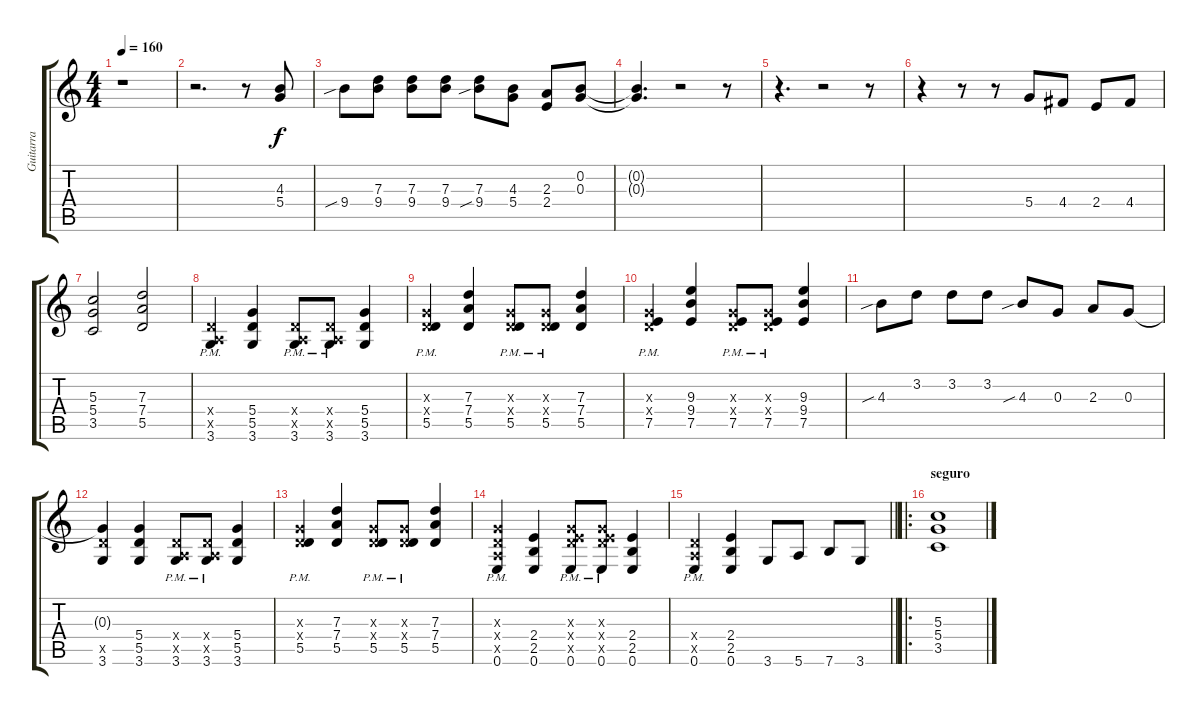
\track ("Guitarra" "Guitarra") {instrument distortionguitar}
\staff {score tabs}
\tuning (E4 B3 G3 D3 A2 E2) {hide}
\ts (4 4)
\tempo 160
\clef g2
\ks c
r.1{dy f} |
r.2{d} r.8 (4.3 5.4).8 |
9.4{sib}.8 (7.3 9.4).8 (7.3 9.4).8 (7.3 9.4).8 (7.3 9.4{sib}).8 (4.3 5.4).8 (2.3 2.4).8 (0.2 0.3).8 |
(0.2{t} 0.3{t}).4{d} r.2 r.8 |
r.4{d} r.2 r.8 |
r.4 r.8 r.8 5.4.8 4.4.8 2.4.8 4.4.8 |
(5.3 5.4 3.5).2 (7.3 7.4 5.5).2 |
(0.4{x} 0.5{x} 3.6{pm}).4 (5.4 5.5 3.6).4 (0.4{x} 0.5{x} 3.6{pm}).8 (0.4{x} 0.5{x} 3.6{pm}).8 (5.4 5.5 3.6).4 |
(0.3{x} 0.4{x} 5.5{pm}).4 (7.3 7.4 5.5).4 (0.3{x} 0.4{x} 5.5{pm}).8 (0.3{x} 0.4{x} 5.5{pm}).8 (7.3 7.4 5.5).4 |
(0.3{x} 0.4{x} 7.5{pm}).4 (9.3 9.4 7.5).4 (0.3{x} 0.4{x} 7.5{pm}).8 (0.3{x} 0.4{x} 7.5{pm}).8 (9.3 9.4 7.5).4 |
4.3{sib}.8 3.2.8 3.2.8 3.2.8 4.3{sib}.8 0.3.8 2.3.8 0.3.8 |
(0.3{t} 5.5{x} 3.6).4 (5.4 5.5 3.6).4 (0.4{x} 0.5{x} 3.6{pm}).8 (0.4{x} 0.5{x} 3.6{pm}).8 (5.4 5.5 3.6).4 |
(0.3{x} 0.4{x} 5.5{pm}).4 (7.3 7.4 5.5).4 (0.3{x} 0.4{x} 5.5{pm}).8 (0.3{x} 0.4{x} 5.5{pm}).8 (7.3 7.4 5.5).4 |
(0.3{x} 0.4{x} 0.5{x} 0.6{pm}).4 (2.4 2.5 0.6).4 (0.3{x} 0.4{x} 7.5{pm x} 0.6{pm}).8 (0.3{x} 0.4{x} 7.5{pm x} 0.6{pm}).8 (2.4 2.5 0.6).4 |
\barLineRight lightlight
(0.4{x} 0.5{x} 0.6{pm}).4 (2.4 2.5 0.6).4 3.6.8 5.6.8 7.6.8 3.6.8 |
\ro
\section ("" "seguro")
(5.3 5.4 3.5).1
